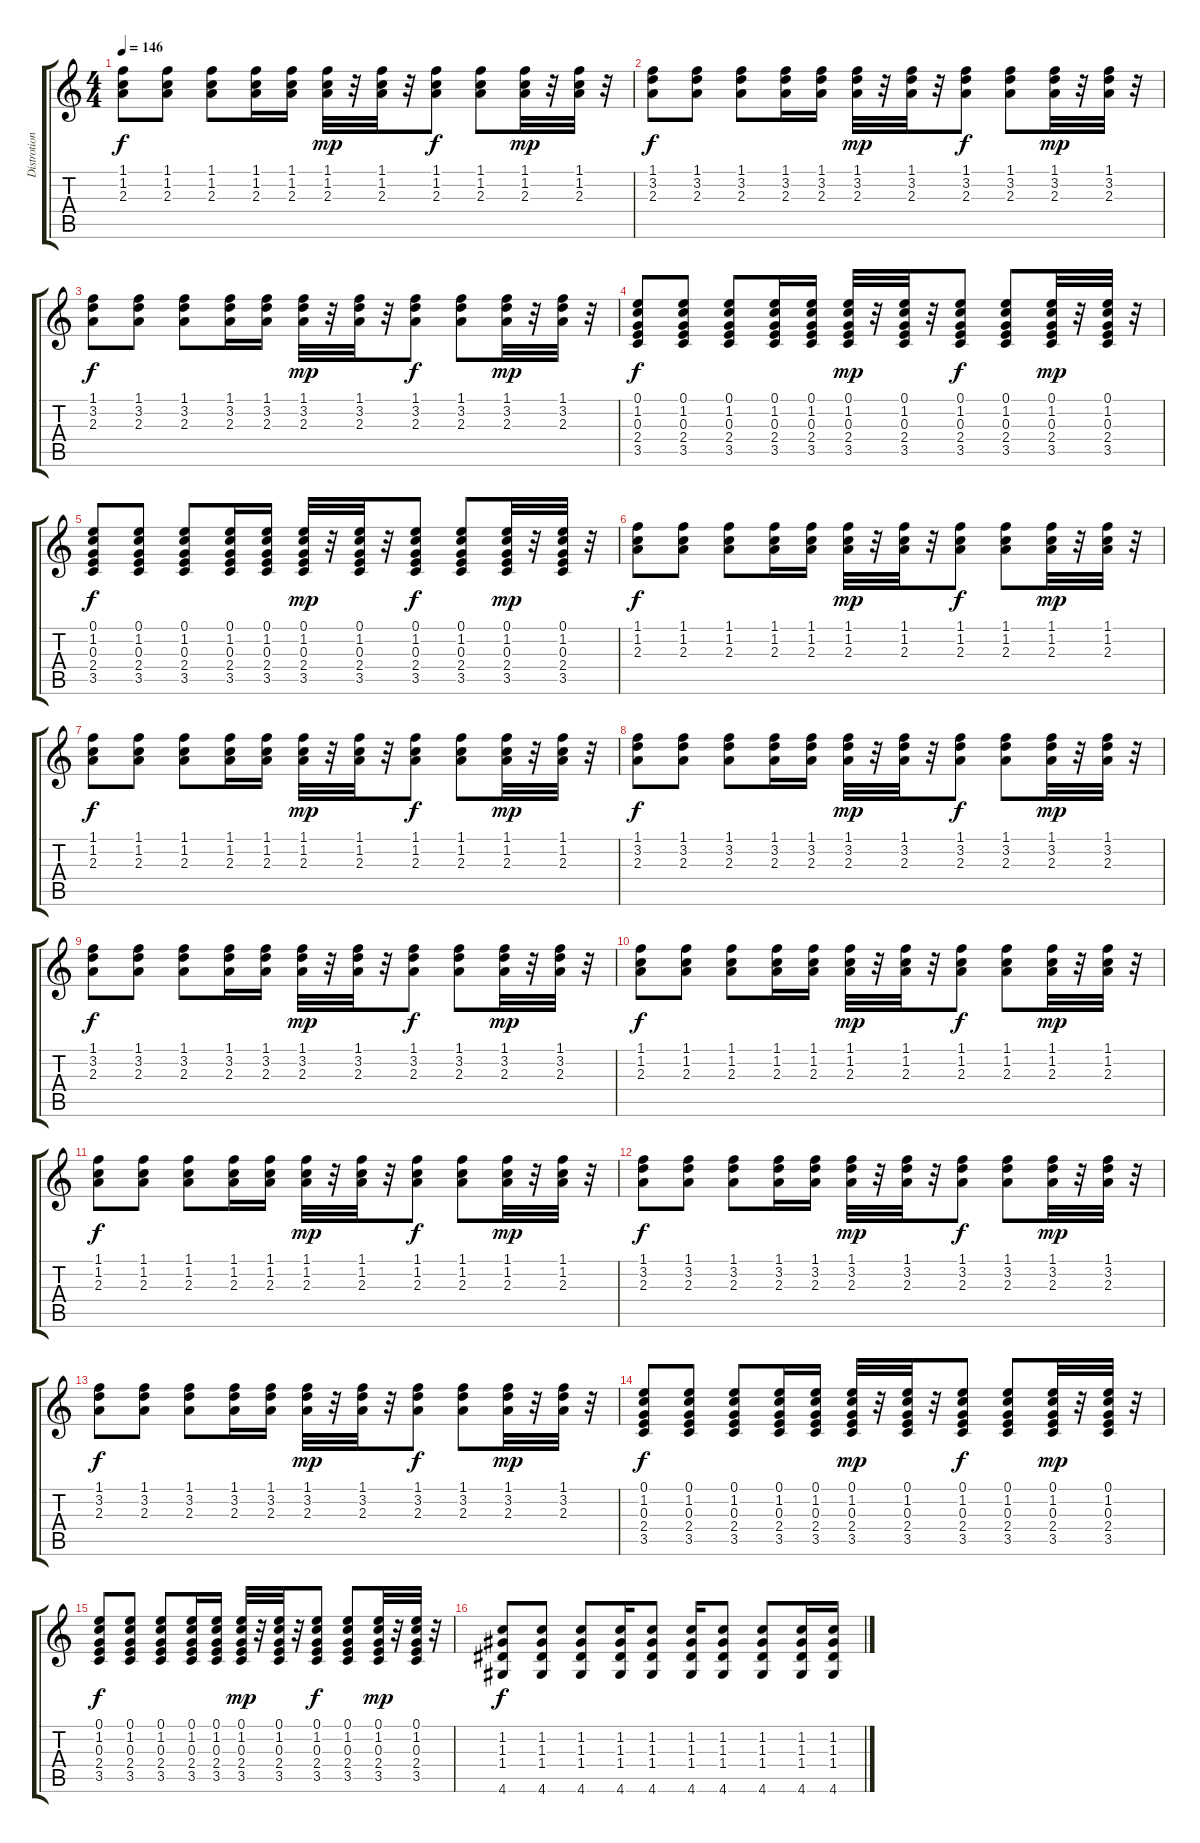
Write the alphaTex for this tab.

\track ("Distrotion Guitar" "Distrotion") {instrument distortionguitar}
\staff {score tabs}
\tuning (E4 B3 G3 D3 A2 E2) {hide}
\ts (4 4)
\tempo 146
\clef g2
\ks c
(1.1 1.2 2.3).8{dy f} (1.1 1.2 2.3).8 (1.1 1.2 2.3).8 (1.1 1.2 2.3).16 (1.1 1.2 2.3).16 (1.1 1.2 2.3).32{dy mp} r.32 (1.1 1.2 2.3).32 r.32 (1.1 1.2 2.3).8{dy f} (1.1 1.2 2.3).8 (1.1 1.2 2.3).32{dy mp} r.32 (1.1 1.2 2.3).32 r.32 |
(1.1 3.2 2.3).8{dy f} (1.1 3.2 2.3).8 (1.1 3.2 2.3).8 (1.1 3.2 2.3).16 (1.1 3.2 2.3).16 (1.1 3.2 2.3).32{dy mp} r.32 (1.1 3.2 2.3).32 r.32 (1.1 3.2 2.3).8{dy f} (1.1 3.2 2.3).8 (1.1 3.2 2.3).32{dy mp} r.32 (1.1 3.2 2.3).32 r.32 |
(1.1 3.2 2.3).8{dy f} (1.1 3.2 2.3).8 (1.1 3.2 2.3).8 (1.1 3.2 2.3).16 (1.1 3.2 2.3).16 (1.1 3.2 2.3).32{dy mp} r.32 (1.1 3.2 2.3).32 r.32 (1.1 3.2 2.3).8{dy f} (1.1 3.2 2.3).8 (1.1 3.2 2.3).32{dy mp} r.32 (1.1 3.2 2.3).32 r.32 |
(0.1 1.2 0.3 2.4 3.5).8{dy f} (0.1 1.2 0.3 2.4 3.5).8 (0.1 1.2 0.3 2.4 3.5).8 (0.1 1.2 0.3 2.4 3.5).16 (0.1 1.2 0.3 2.4 3.5).16 (0.1 1.2 0.3 2.4 3.5).32{dy mp} r.32 (0.1 1.2 0.3 2.4 3.5).32 r.32 (0.1 1.2 0.3 2.4 3.5).8{dy f} (0.1 1.2 0.3 2.4 3.5).8 (0.1 1.2 0.3 2.4 3.5).32{dy mp} r.32 (0.1 1.2 0.3 2.4 3.5).32 r.32 |
(0.1 1.2 0.3 2.4 3.5).8{dy f} (0.1 1.2 0.3 2.4 3.5).8 (0.1 1.2 0.3 2.4 3.5).8 (0.1 1.2 0.3 2.4 3.5).16 (0.1 1.2 0.3 2.4 3.5).16 (0.1 1.2 0.3 2.4 3.5).32{dy mp} r.32 (0.1 1.2 0.3 2.4 3.5).32 r.32 (0.1 1.2 0.3 2.4 3.5).8{dy f} (0.1 1.2 0.3 2.4 3.5).8 (0.1 1.2 0.3 2.4 3.5).32{dy mp} r.32 (0.1 1.2 0.3 2.4 3.5).32 r.32 |
(1.1 1.2 2.3).8{dy f} (1.1 1.2 2.3).8 (1.1 1.2 2.3).8 (1.1 1.2 2.3).16 (1.1 1.2 2.3).16 (1.1 1.2 2.3).32{dy mp} r.32 (1.1 1.2 2.3).32 r.32 (1.1 1.2 2.3).8{dy f} (1.1 1.2 2.3).8 (1.1 1.2 2.3).32{dy mp} r.32 (1.1 1.2 2.3).32 r.32 |
(1.1 1.2 2.3).8{dy f} (1.1 1.2 2.3).8 (1.1 1.2 2.3).8 (1.1 1.2 2.3).16 (1.1 1.2 2.3).16 (1.1 1.2 2.3).32{dy mp} r.32 (1.1 1.2 2.3).32 r.32 (1.1 1.2 2.3).8{dy f} (1.1 1.2 2.3).8 (1.1 1.2 2.3).32{dy mp} r.32 (1.1 1.2 2.3).32 r.32 |
(1.1 3.2 2.3).8{dy f} (1.1 3.2 2.3).8 (1.1 3.2 2.3).8 (1.1 3.2 2.3).16 (1.1 3.2 2.3).16 (1.1 3.2 2.3).32{dy mp} r.32 (1.1 3.2 2.3).32 r.32 (1.1 3.2 2.3).8{dy f} (1.1 3.2 2.3).8 (1.1 3.2 2.3).32{dy mp} r.32 (1.1 3.2 2.3).32 r.32 |
(1.1 3.2 2.3).8{dy f} (1.1 3.2 2.3).8 (1.1 3.2 2.3).8 (1.1 3.2 2.3).16 (1.1 3.2 2.3).16 (1.1 3.2 2.3).32{dy mp} r.32 (1.1 3.2 2.3).32 r.32 (1.1 3.2 2.3).8{dy f} (1.1 3.2 2.3).8 (1.1 3.2 2.3).32{dy mp} r.32 (1.1 3.2 2.3).32 r.32 |
(1.1 1.2 2.3).8{dy f} (1.1 1.2 2.3).8 (1.1 1.2 2.3).8 (1.1 1.2 2.3).16 (1.1 1.2 2.3).16 (1.1 1.2 2.3).32{dy mp} r.32 (1.1 1.2 2.3).32 r.32 (1.1 1.2 2.3).8{dy f} (1.1 1.2 2.3).8 (1.1 1.2 2.3).32{dy mp} r.32 (1.1 1.2 2.3).32 r.32 |
(1.1 1.2 2.3).8{dy f} (1.1 1.2 2.3).8 (1.1 1.2 2.3).8 (1.1 1.2 2.3).16 (1.1 1.2 2.3).16 (1.1 1.2 2.3).32{dy mp} r.32 (1.1 1.2 2.3).32 r.32 (1.1 1.2 2.3).8{dy f} (1.1 1.2 2.3).8 (1.1 1.2 2.3).32{dy mp} r.32 (1.1 1.2 2.3).32 r.32 |
(1.1 3.2 2.3).8{dy f} (1.1 3.2 2.3).8 (1.1 3.2 2.3).8 (1.1 3.2 2.3).16 (1.1 3.2 2.3).16 (1.1 3.2 2.3).32{dy mp} r.32 (1.1 3.2 2.3).32 r.32 (1.1 3.2 2.3).8{dy f} (1.1 3.2 2.3).8 (1.1 3.2 2.3).32{dy mp} r.32 (1.1 3.2 2.3).32 r.32 |
(1.1 3.2 2.3).8{dy f} (1.1 3.2 2.3).8 (1.1 3.2 2.3).8 (1.1 3.2 2.3).16 (1.1 3.2 2.3).16 (1.1 3.2 2.3).32{dy mp} r.32 (1.1 3.2 2.3).32 r.32 (1.1 3.2 2.3).8{dy f} (1.1 3.2 2.3).8 (1.1 3.2 2.3).32{dy mp} r.32 (1.1 3.2 2.3).32 r.32 |
(0.1 1.2 0.3 2.4 3.5).8{dy f} (0.1 1.2 0.3 2.4 3.5).8 (0.1 1.2 0.3 2.4 3.5).8 (0.1 1.2 0.3 2.4 3.5).16 (0.1 1.2 0.3 2.4 3.5).16 (0.1 1.2 0.3 2.4 3.5).32{dy mp} r.32 (0.1 1.2 0.3 2.4 3.5).32 r.32 (0.1 1.2 0.3 2.4 3.5).8{dy f} (0.1 1.2 0.3 2.4 3.5).8 (0.1 1.2 0.3 2.4 3.5).32{dy mp} r.32 (0.1 1.2 0.3 2.4 3.5).32 r.32 |
(0.1 1.2 0.3 2.4 3.5).8{dy f} (0.1 1.2 0.3 2.4 3.5).8 (0.1 1.2 0.3 2.4 3.5).8 (0.1 1.2 0.3 2.4 3.5).16 (0.1 1.2 0.3 2.4 3.5).16 (0.1 1.2 0.3 2.4 3.5).32{dy mp} r.32 (0.1 1.2 0.3 2.4 3.5).32 r.32 (0.1 1.2 0.3 2.4 3.5).8{dy f} (0.1 1.2 0.3 2.4 3.5).8 (0.1 1.2 0.3 2.4 3.5).32{dy mp} r.32 (0.1 1.2 0.3 2.4 3.5).32 r.32 |
(1.2 1.3 1.4 4.6).8{dy f} (1.2 1.3 1.4 4.6).8 (1.2 1.3 1.4 4.6).8 (1.2 1.3 1.4 4.6).16 (1.2 1.3 1.4 4.6).8 (1.2 1.3 1.4 4.6).16 (1.2 1.3 1.4 4.6).8 (1.2 1.3 1.4 4.6).8 (1.2 1.3 1.4 4.6).16 (1.2 1.3 1.4 4.6).16
